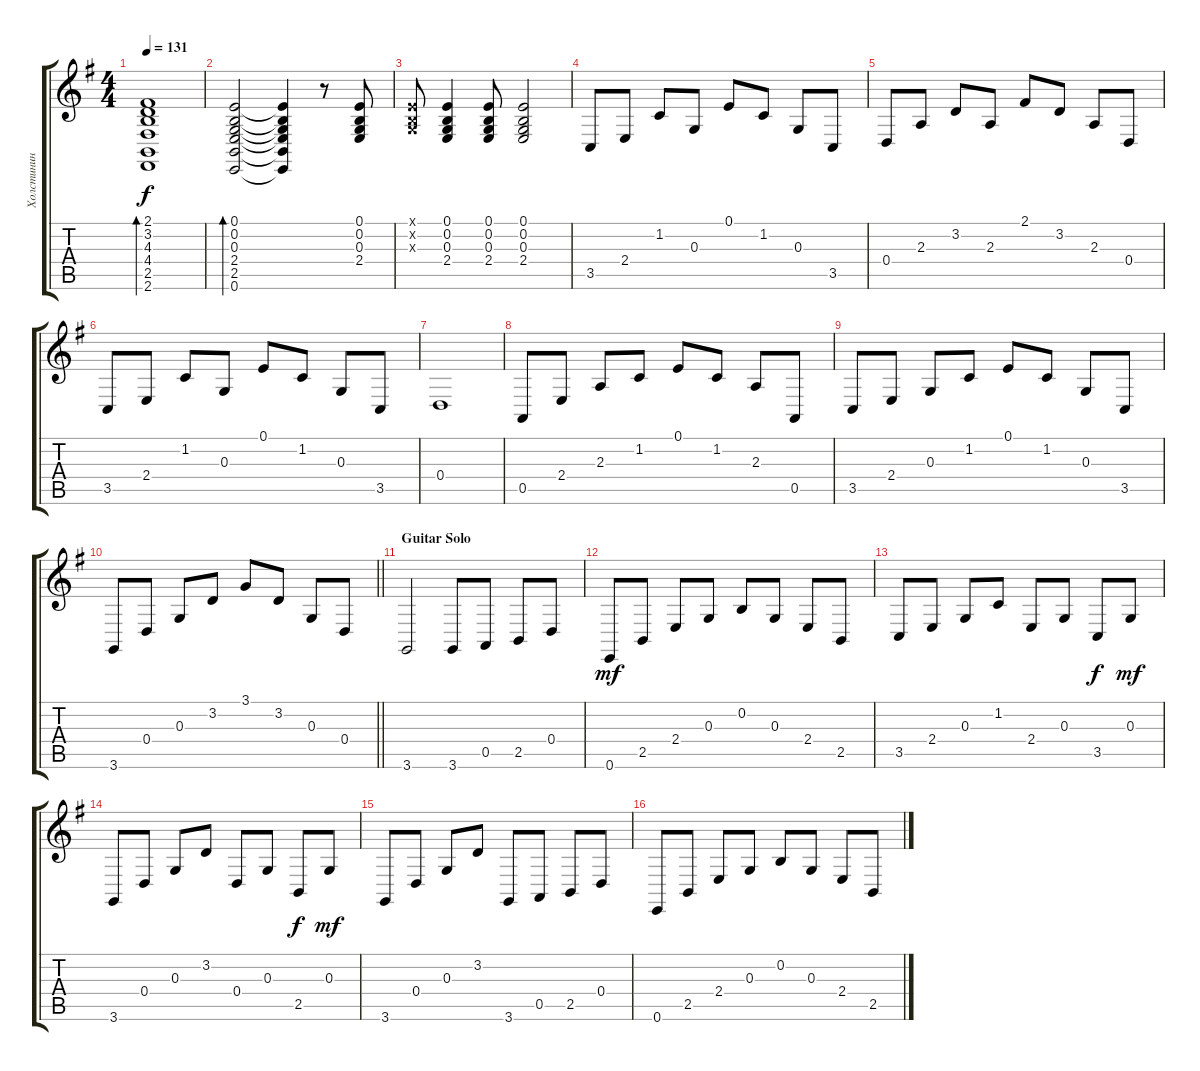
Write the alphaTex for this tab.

\track ("Холстинин" "Холстинин") {instrument acousticgrandpiano}
\staff {score tabs}
\tuning (E4 B3 G3 D3 A2 E2) {hide}
\ts (4 4)
\tempo 131
\clef g2
\ks g
(2.1 3.2 4.3 4.4 2.5 2.6).1{bd 120 dy f} |
(0.1 0.2 0.3 2.4 2.5 0.6).2{bd 120} (0.1{t} 0.2{t} 0.3{t} 2.4{t} 2.5{t} 0.6{t}).4 r.8 (0.1 0.2 0.3 2.4).8 |
(0.1{x} 0.2{x} 0.3{x}).8 (0.1 0.2 0.3 2.4).4 (0.1 0.2 0.3 2.4).8 (0.1 0.2 0.3 2.4).2 |
3.5.8 2.4.8 1.2.8 0.3.8 0.1.8 1.2.8 0.3.8 3.5.8 |
0.4.8 2.3.8 3.2.8 2.3.8 2.1.8 3.2.8 2.3.8 0.4.8 |
3.5.8 2.4.8 1.2.8 0.3.8 0.1.8 1.2.8 0.3.8 3.5.8 |
0.4.1 |
0.5.8 2.4.8 2.3.8 1.2.8 0.1.8 1.2.8 2.3.8 0.5.8 |
3.5.8 2.4.8 0.3.8 1.2.8 0.1.8 1.2.8 0.3.8 3.5.8 |
\barLineRight lightlight
3.6.8 0.4.8 0.3.8 3.2.8 3.1.8 3.2.8 0.3.8 0.4.8 |
\section ("" "Guitar Solo")
3.6.2 3.6.8 0.5.8 2.5.8 0.4.8 |
0.6.8{dy mf} 2.5.8 2.4.8 0.3.8 0.2.8 0.3.8 2.4.8 2.5.8 |
3.5.8 2.4.8 0.3.8 1.2.8 2.4.8 0.3.8 3.5.8{dy f} 0.3.8{dy mf} |
3.6.8 0.4.8 0.3.8 3.2.8 0.4.8 0.3.8 2.5.8{dy f} 0.3.8{dy mf} |
3.6.8 0.4.8 0.3.8 3.2.8 3.6.8 0.5.8 2.5.8 0.4.8 |
0.6.8 2.5.8 2.4.8 0.3.8 0.2.8 0.3.8 2.4.8 2.5.8
